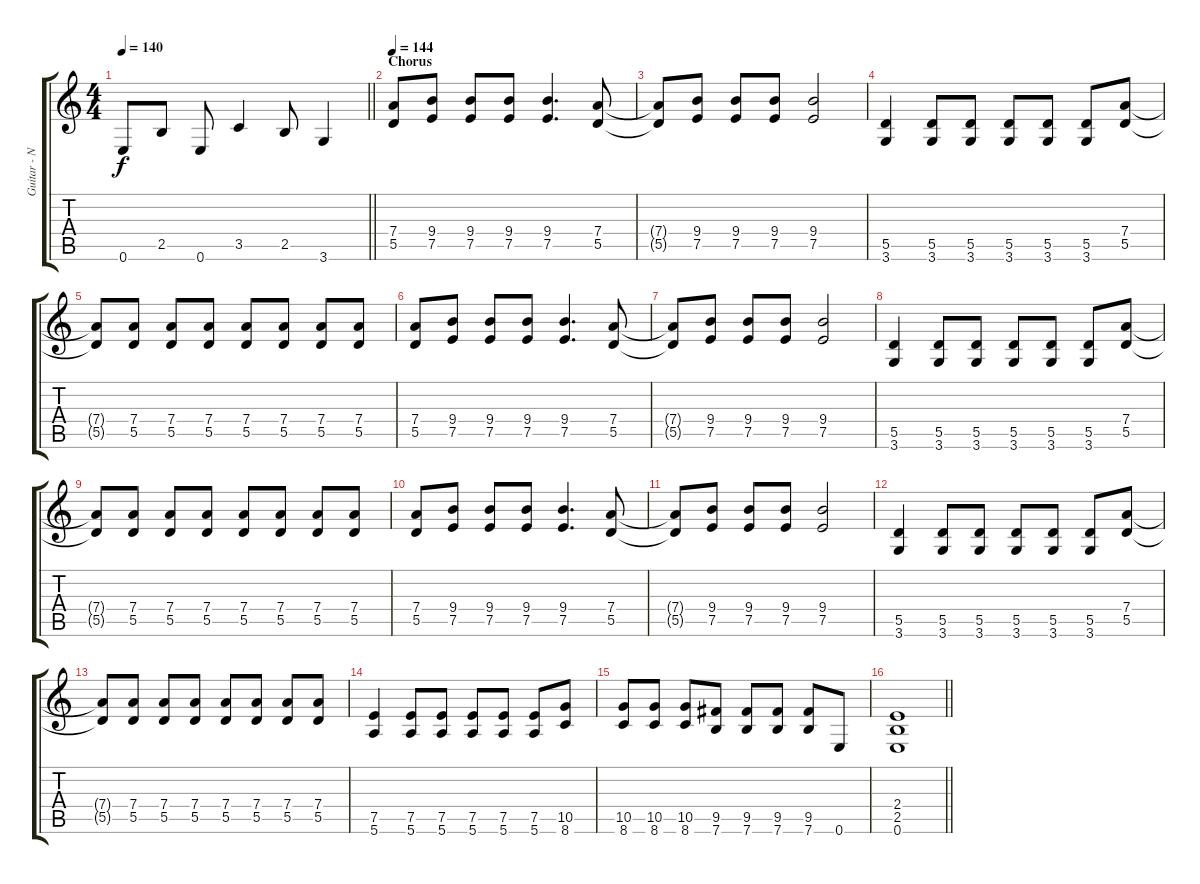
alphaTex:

\track ("Guitar - Noodles" "Guitar - N") {instrument electricguitarjazz}
\staff {score tabs}
\tuning (E4 B3 G3 D3 A2 E2) {hide}
\ts (4 4)
\tempo 140
\clef g2
\barLineRight lightlight
\ks c
0.6.8{dy f} 2.5.8 0.6.8 3.5.4 2.5.8 3.6.4 |
\section ("" "Chorus")
\tempo 144
(7.4 5.5).8{volume 10 instrument distortionguitar} (9.4 7.5).8 (9.4 7.5).8 (9.4 7.5).8 (9.4 7.5).4{d} (7.4 5.5).8 |
(7.4{t} 5.5{t}).8 (9.4 7.5).8 (9.4 7.5).8 (9.4 7.5).8 (9.4 7.5).2 |
(5.5 3.6).4 (5.5 3.6).8 (5.5 3.6).8 (5.5 3.6).8 (5.5 3.6).8 (5.5 3.6).8 (7.4 5.5).8 |
(7.4{t} 5.5{t}).8 (7.4 5.5).8 (7.4 5.5).8 (7.4 5.5).8 (7.4 5.5).8 (7.4 5.5).8 (7.4 5.5).8 (7.4 5.5).8 |
(7.4 5.5).8 (9.4 7.5).8 (9.4 7.5).8 (9.4 7.5).8 (9.4 7.5).4{d} (7.4 5.5).8 |
(7.4{t} 5.5{t}).8 (9.4 7.5).8 (9.4 7.5).8 (9.4 7.5).8 (9.4 7.5).2 |
(5.5 3.6).4 (5.5 3.6).8 (5.5 3.6).8 (5.5 3.6).8 (5.5 3.6).8 (5.5 3.6).8 (7.4 5.5).8 |
(7.4{t} 5.5{t}).8 (7.4 5.5).8 (7.4 5.5).8 (7.4 5.5).8 (7.4 5.5).8 (7.4 5.5).8 (7.4 5.5).8 (7.4 5.5).8 |
(7.4 5.5).8 (9.4 7.5).8 (9.4 7.5).8 (9.4 7.5).8 (9.4 7.5).4{d} (7.4 5.5).8 |
(7.4{t} 5.5{t}).8 (9.4 7.5).8 (9.4 7.5).8 (9.4 7.5).8 (9.4 7.5).2 |
(5.5 3.6).4 (5.5 3.6).8 (5.5 3.6).8 (5.5 3.6).8 (5.5 3.6).8 (5.5 3.6).8 (7.4 5.5).8 |
(7.4{t} 5.5{t}).8 (7.4 5.5).8 (7.4 5.5).8 (7.4 5.5).8 (7.4 5.5).8 (7.4 5.5).8 (7.4 5.5).8 (7.4 5.5).8 |
(7.5 5.6).4 (7.5 5.6).8 (7.5 5.6).8 (7.5 5.6).8 (7.5 5.6).8 (7.5 5.6).8 (10.5 8.6).8 |
(10.5 8.6).8 (10.5 8.6).8 (10.5 8.6).8 (9.5 7.6).8 (9.5 7.6).8 (9.5 7.6).8 (9.5 7.6).8 0.6.8 |
\barLineRight lightlight
(2.4 2.5 0.6).1
